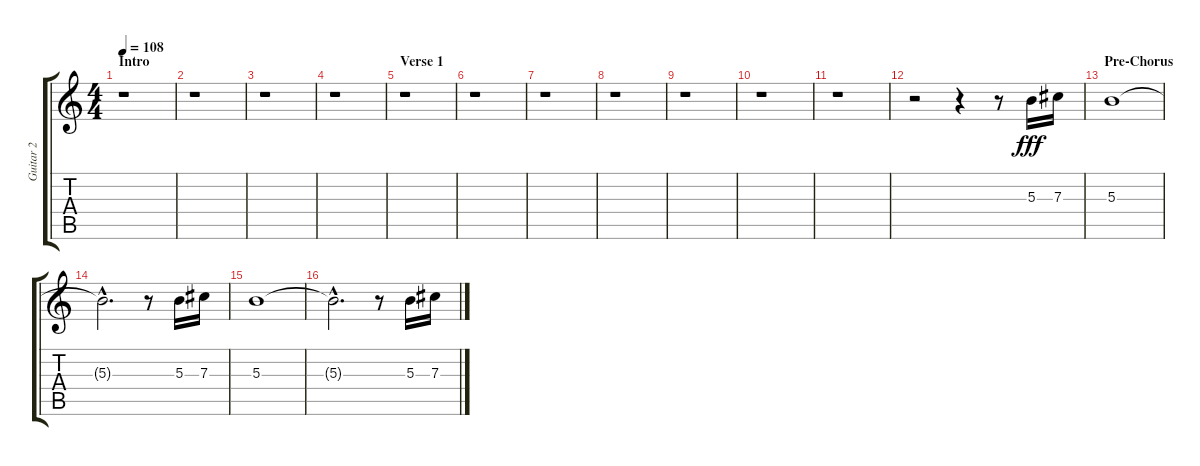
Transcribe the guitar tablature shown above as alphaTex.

\track ("Guitar 2" "Guitar 2") {instrument distortionguitar}
\staff {score tabs}
\tuning (Eb4 Bb3 Gb3 Db3 Ab2 Eb2) {hide}
\ts (4 4)
\section ("" "Intro")
\tempo 108
\clef g2
\ks c
r.1{dy fff instrument distortionguitar} |
r.1 |
r.1 |
r.1 |
\section ("" "Verse 1")
r.1 |
r.1 |
r.1 |
r.1 |
r.1 |
r.1 |
r.1 |
r.2{volume 10} r.4 r.8 5.3.16 7.3.16 |
\section ("" "Pre-Chorus")
5.3.1 |
5.3{hac t}.2{d} r.8 5.3.16 7.3.16 |
5.3.1 |
5.3{hac t}.2{d} r.8 5.3.16 7.3.16
